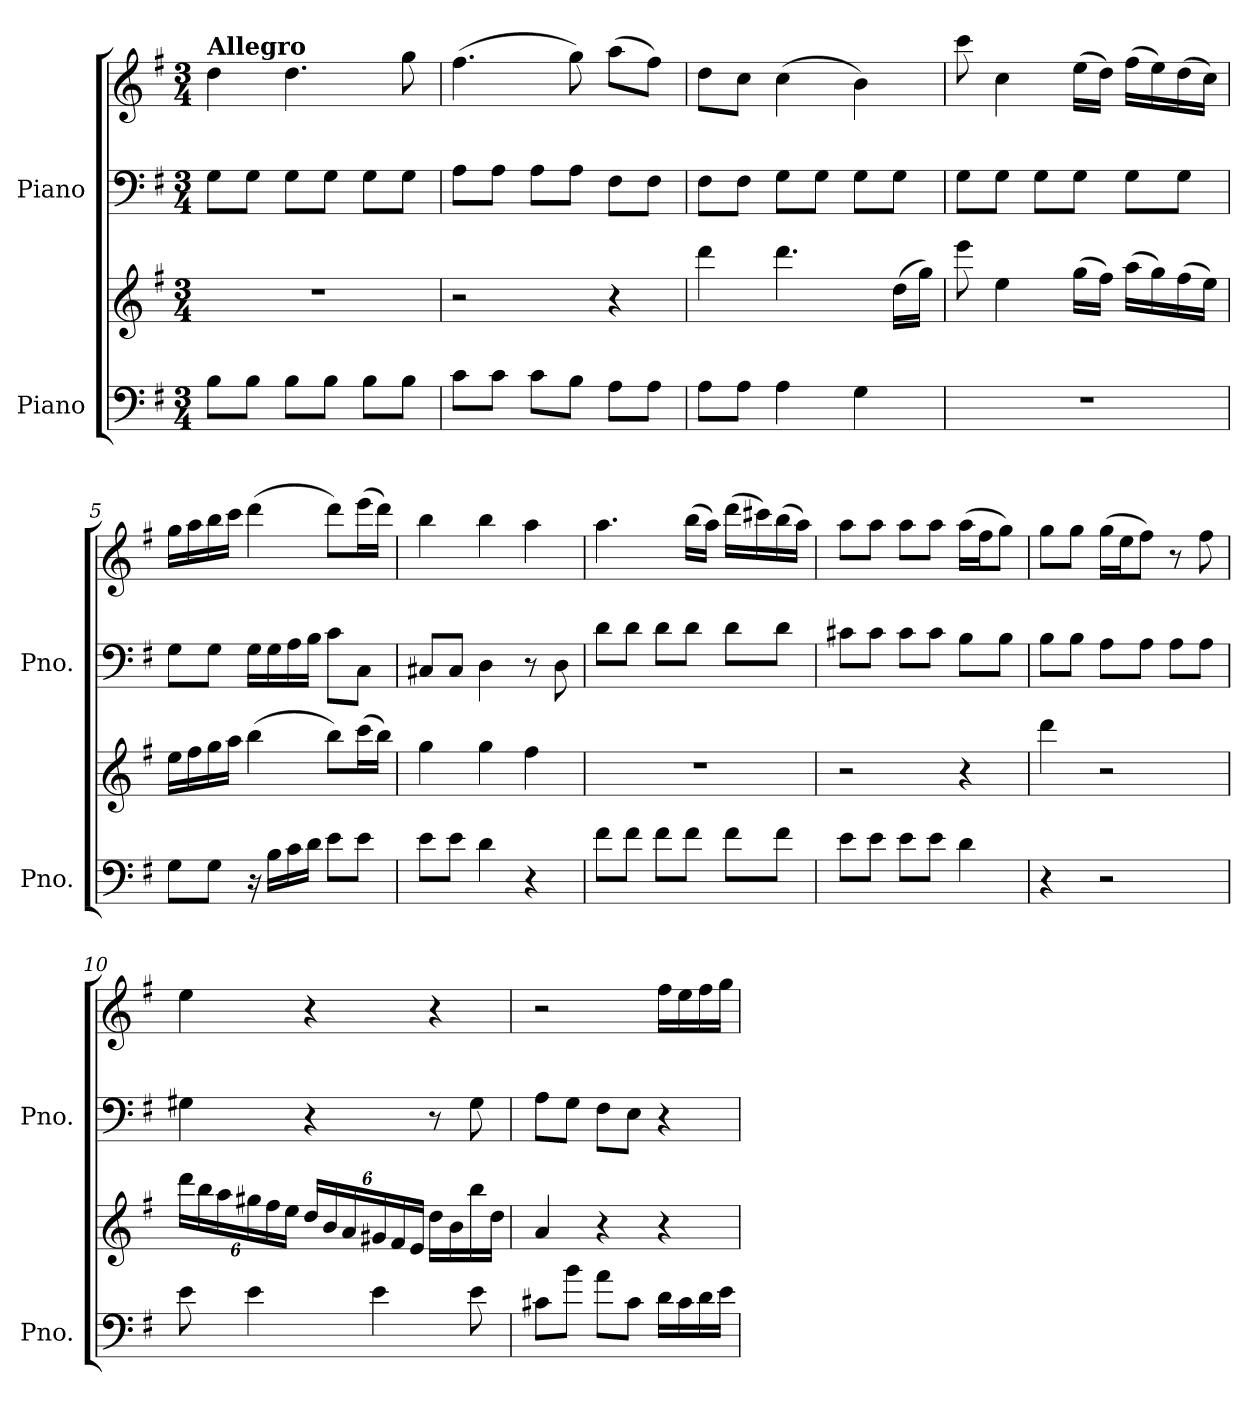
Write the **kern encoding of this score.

**kern	**kern	**kern	**kern
*part2	*part2	*part1	*part1
*staff4	*staff3	*staff2	*staff1
*I"Piano	*	*I"Piano	*
*I'Pno.	*	*I'Pno.	*
*clefF4	*clefG2	*clefF4	*clefG2
*k[f#]	*k[f#]	*k[f#]	*k[f#]
*M3/4	*M3/4	*M3/4	*M3/4
=1	=1	=1	=1
!	!	!	!LO:TX:a:B:t=Allegro
8B\L	2.r	8G\L	4dd\
8B\J	.	8G\J	.
8B\L	.	8G\L	4.dd\
8B\J	.	8G\J	.
8B\L	.	8G\L	.
8B\J	.	8G\J	8gg\
=2	=2	=2	=2
8c\L	2r	8A\L	(>4.ff#\
8c\J	.	8A\J	.
8c\L	.	8A\L	.
8B\J	.	8A\J	8gg\)
8A\L	4r	8F#\L	(>8aa\L
8A\J	.	8F#\J	8ff#\J)
=3	=3	=3	=3
8A\L	4ddd\	8F#\L	8dd\L
8A\J	.	8F#\J	8cc\J
4A\	4.ddd\	8G\L	(>4cc\
.	.	8G\J	.
4G\	.	8G\L	4b\)
.	(>16dd\LL	8G\J	.
.	16gg\JJ)	.	.
=4	=4	=4	=4
2.r	8eee\	8G\L	8ccc\
.	4ee\	8G\J	4cc\
.	.	8G\L	.
.	(>16gg\LL	8G\J	(>16ee\LL
.	16ff#\JJ)	.	16dd\JJ)
.	(>16aa\LL	8G\L	(>16ff#\LL
.	16gg\)	.	16ee\)
.	(>16ff#\	8G\J	(>16dd\
.	16ee\JJ)	.	16cc\JJ)
!!LO:LB:g=z
=5	=5	=5	=5
8G\L	16ee\LL	8G\L	16gg\LL
.	16ff#\	.	16aa\
8G\J	16gg\	8G\J	16bb\
.	16aa\JJ	.	16ccc\JJ
16r	(>4bb\	16G\LL	(>4ddd\
16B\LL	.	16G\	.
16c\	.	16A\	.
16d\JJ	.	16B\JJ	.
8e\L	8bb\L)	8c\L	8ddd\L)
8e\J	(>16ccc\L	8C\J	(>16eee\L
.	16bb\JJ)	.	16ddd\JJ)
=6	=6	=6	=6
8e\L	4gg\	8C#X/L	4bb\
8e\J	.	8C#/J	.
4d\	4gg\	4D\	4bb\
4r	4ff#\	8r	4aa\
.	.	8D\	.
=7	=7	=7	=7
8f#\L	2.r	8d\L	4.aa\
8f#\J	.	8d\J	.
8f#\L	.	8d\L	.
8f#\J	.	8d\J	(>16bb\LL
.	.	.	16aa\JJ)
8f#\L	.	8d\L	(>16ddd\LL
.	.	.	16ccc#X\)
8f#\J	.	8d\J	(>16bb\
.	.	.	16aa\JJ)
=8	=8	=8	=8
8e\L	2r	8c#X\L	8aa\L
8e\J	.	8c#\J	8aa\J
8e\L	.	8c#\L	8aa\L
8e\J	.	8c#\J	8aa\J
4d\	4r	8B\L	(>16aa\LL
.	.	.	16ff#\J
.	.	8B\J	8gg\J)
!!LO:LB:g=z
=9	=9	=9	=9
4r	4ddd\	8B\L	8gg\L
.	.	8B\J	8gg\J
2r	2r	8A\L	(>16gg\LL
.	.	.	16ee\J
.	.	8A\J	8ff#\J)
.	.	8A\L	8r
.	.	8A\J	8ff#\
=10	=10	=10	=10
*	*Xbrackettup	*	*
8e\	24ddd\LL	4G#X\	4ee\
.	24bb\	.	.
.	24aa\	.	.
4e\	24gg#X\	.	.
.	24ff#\	.	.
.	24ee\JJ	.	.
.	24dd/LL	4r	4r
.	24b/	.	.
.	24a/	.	.
4e\	24g#X/	.	.
.	24f#/	.	.
.	24e/JJ	.	.
.	16dd\LL	8r	4r
.	16b\	.	.
8e\	16bb\	8G#\	.
.	16dd\JJ	.	.
=11	=11	=11	=11
8c#X\L	4a/	8A\L	2r
8b\J	.	8G\J	.
8a\L	4r	8F#\L	.
8c#\J	.	8E\J	.
16d\LL	4r	4r	16ff#\LL
16c#\	.	.	16ee\
16d\	.	.	16ff#\
16e\JJ	.	.	16gg\JJ
=	=	=	=
*-	*-	*-	*-
